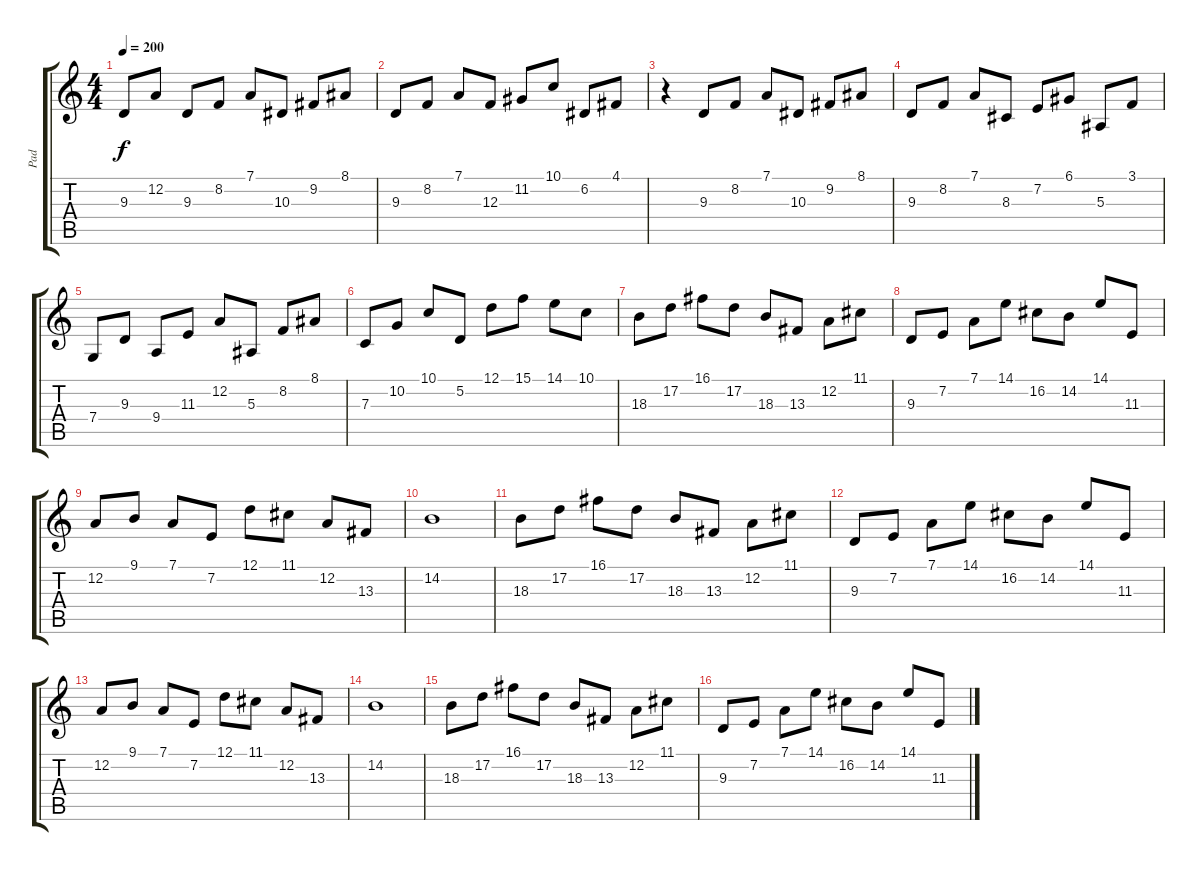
\track ("Pad" "Pad") {instrument pad1newage}
\staff {score tabs}
\tuning (D4 A3 F3 C3 G2 D2) {hide}
\ts (4 4)
\tempo 200
\clef g2
\ks c
9.3.8{dy f} 12.2.8 9.3.8 8.2.8 7.1.8 10.3.8 9.2.8 8.1.8 |
9.3.8 8.2.8 7.1.8 12.3.8 11.2.8 10.1.8 6.2.8 4.1.8 |
r.4 9.3.8 8.2.8 7.1.8 10.3.8 9.2.8 8.1.8 |
9.3.8 8.2.8 7.1.8 8.3.8 7.2.8 6.1.8 5.3.8 3.1.8 |
7.4.8 9.3.8 9.4.8 11.3.8 12.2.8 5.3.8 8.2.8 8.1.8 |
7.3.8 10.2.8 10.1.8 5.2.8 12.1.8 15.1.8 14.1.8 10.1.8 |
18.3.8 17.2.8 16.1.8 17.2.8 18.3.8 13.3.8 12.2.8 11.1.8 |
9.3.8 7.2.8 7.1.8 14.1.8 16.2.8 14.2.8 14.1.8 11.3.8 |
12.2.8 9.1.8 7.1.8 7.2.8 12.1.8 11.1.8 12.2.8 13.3.8 |
14.2.1 |
18.3.8 17.2.8 16.1.8 17.2.8 18.3.8 13.3.8 12.2.8 11.1.8 |
9.3.8 7.2.8 7.1.8 14.1.8 16.2.8 14.2.8 14.1.8 11.3.8 |
12.2.8 9.1.8 7.1.8 7.2.8 12.1.8 11.1.8 12.2.8 13.3.8 |
14.2.1 |
18.3.8 17.2.8 16.1.8 17.2.8 18.3.8 13.3.8 12.2.8 11.1.8 |
9.3.8 7.2.8 7.1.8 14.1.8 16.2.8 14.2.8 14.1.8 11.3.8
